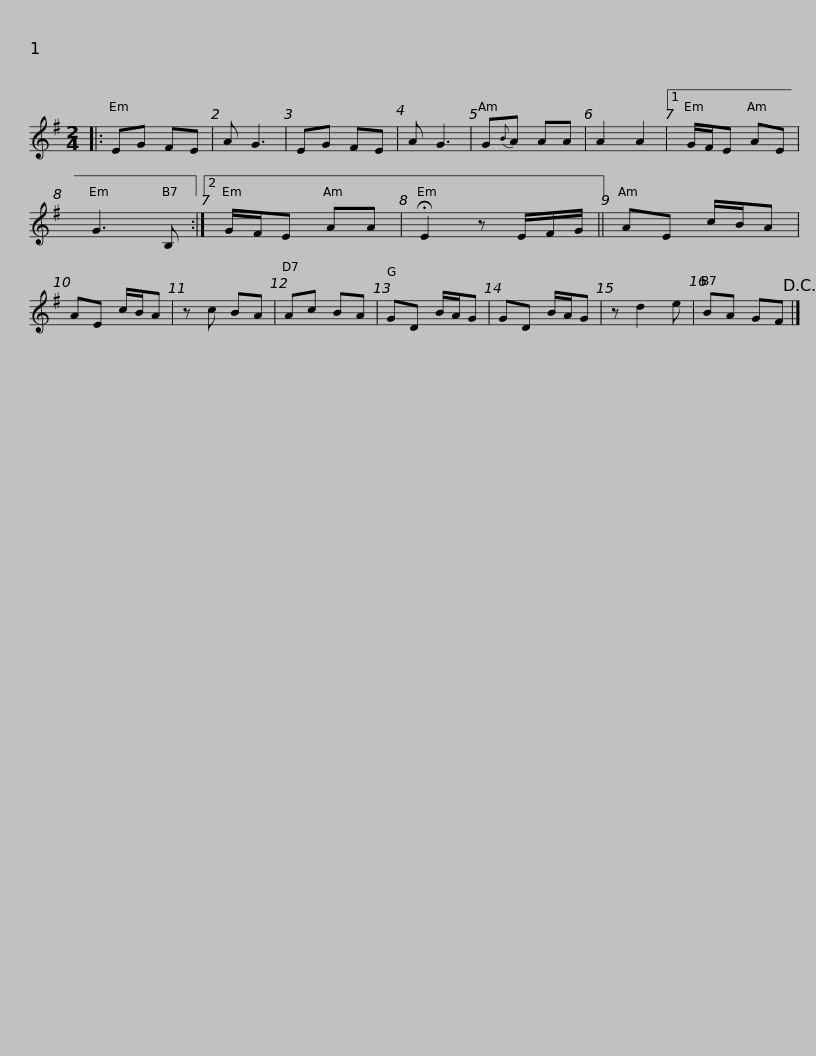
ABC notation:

X:1
L:1/8
M:2/4
I:linebreak $
K:Emin
V:1 treble
V:1
|: EG FE | A G3 | EG FE | A G3 | G{B}A AA | %5
 A2 A2 |1 G/F/E AE | G3 B, :|2 G/F/E AA | !fermata!E2 z E/F/G/ ||$ %10
 AE c/B/A | AE c/B/A | z c BA | Ac BA | GD B/A/G | %15
 GD B/A/G | z d2 e | BA GF!D.C.! |] %18
